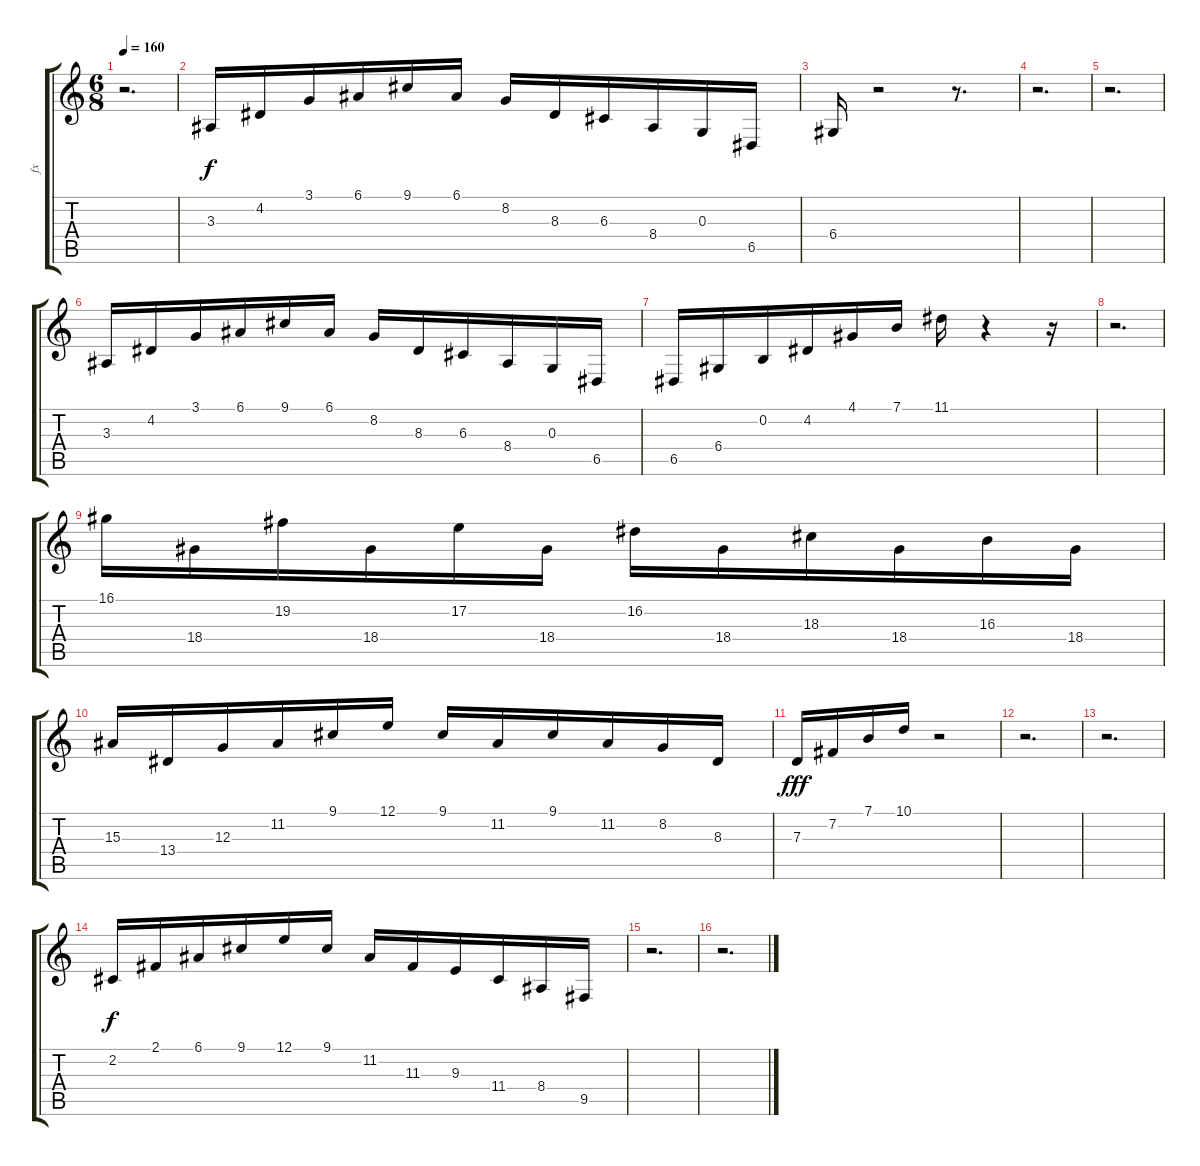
\track ("fx" "fx") {instrument dulcimer}
\staff {score tabs}
\tuning (E4 B3 G3 D3 A2 E2) {hide}
\ts (6 8)
\tempo 160
\clef g2
\ks c
r.2{d dy f} |
3.3.16 4.2.16 3.1.16 6.1.16 9.1.16 6.1.16 8.2.16 8.3.16 6.3.16 8.4.16 0.3.16 6.5.16 |
6.4.16 r.2 r.8{d} |
r.2{d} |
r.2{d} |
3.3.16 4.2.16 3.1.16 6.1.16 9.1.16 6.1.16 8.2.16 8.3.16 6.3.16 8.4.16 0.3.16 6.5.16 |
6.5.16 6.4.16 0.2.16 4.2.16 4.1.16 7.1.16 11.1.16 r.4 r.16 |
r.2{d} |
16.1.16 18.4.16 19.2.16 18.4.16 17.2.16 18.4.16 16.2.16 18.4.16 18.3.16 18.4.16 16.3.16 18.4.16 |
15.3.16 13.4.16 12.3.16 11.2.16 9.1.16 12.1.16 9.1.16 11.2.16 9.1.16 11.2.16 8.2.16 8.3.16 |
7.3.16{dy fff} 7.2.16 7.1.16 10.1.16 r.2 |
r.2{d} |
r.2{d} |
2.2.16{dy f} 2.1.16 6.1.16 9.1.16 12.1.16 9.1.16 11.2.16 11.3.16 9.3.16 11.4.16 8.4.16 9.5.16 |
r.2{d} |
r.2{d}
